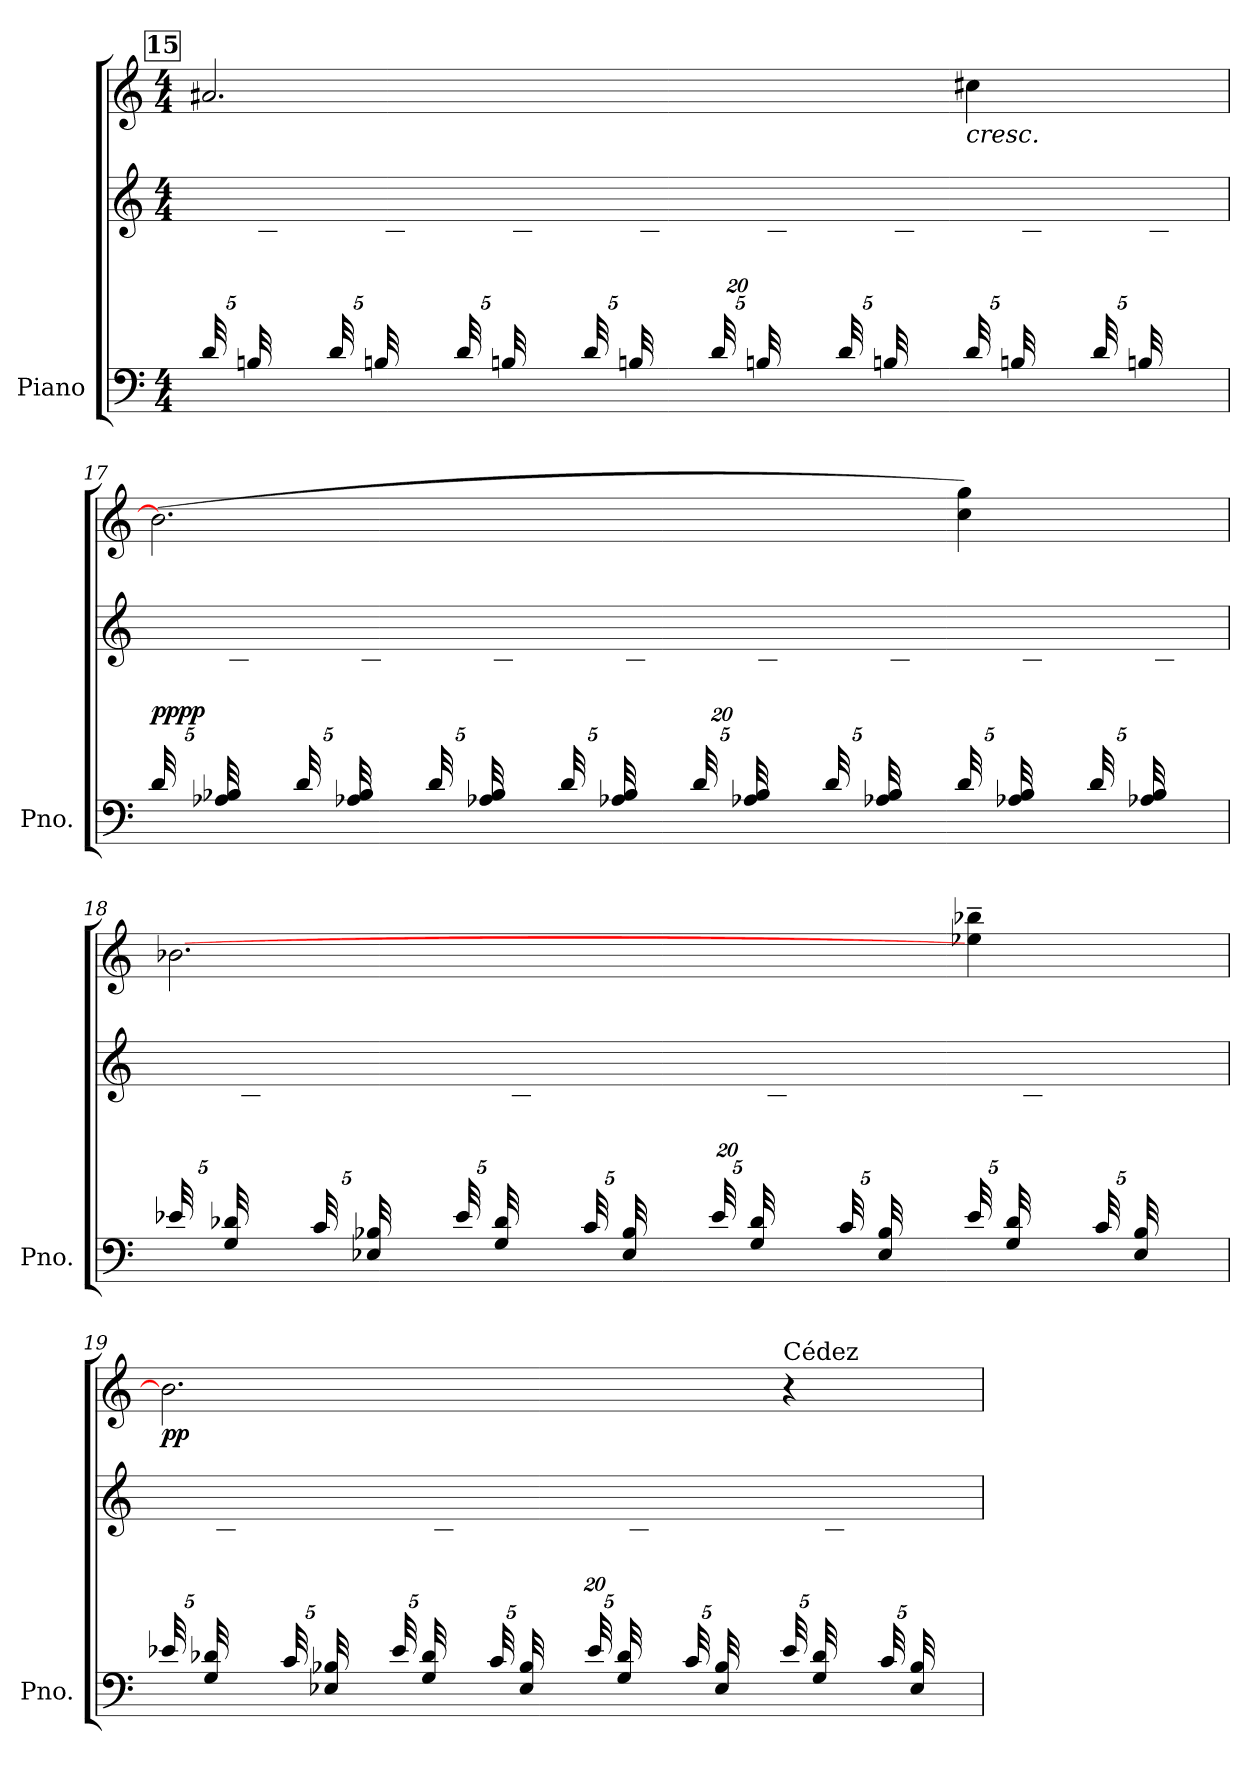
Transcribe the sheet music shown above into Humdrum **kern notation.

**kern	**kern	**kern	**dynam
*part1	*part1	*part1	*part1
*staff3	*staff2	*staff1	*staff1/2/3
*I"Piano	*	*	*
*I'Pno.	*	*	*
!!LO:PB:g=z
*clefF4	*clefG2	*clefG2	*
*k[]	*k[]	*k[]	*
*M4/4	*M4/4	*M4/4	*
*Xbrackettup	*	*	*
!!LO:REH:place=s1:a:i:fs=8:t=15
=16	=16	=16	=16
*^	*	*	*
40d/LLL	1ryy	20ryy	2.a#X/	.
40Bn/	.	.	.	.
20.ryy	.	40c#X\	.	.
.	.	40f\	.	.
.	.	40gn\JJJ	.	.
40d/LLL	.	20ryy	.	.
40Bn/	.	.	.	.
20.ryy	.	40c#\	.	.
.	.	40f\	.	.
.	.	40gn\JJJ	.	.
40d/LLL	.	20ryy	.	.
40Bn/	.	.	.	.
20.ryy	.	40c#\	.	.
.	.	40f\	.	.
.	.	40gn\	.	.
40d/	.	20ryy	.	.
40Bn/	.	.	.	.
20.ryy	.	40c#\	.	.
.	.	40f\	.	.
.	.	40gn\JJJ	.	.
40d/LLL	.	20ryy	.	.
40Bn/	.	.	.	.
20.ryy	.	40c#\	.	.
.	.	40f\	.	.
.	.	40gn\	.	.
40d/	.	20ryy	.	.
40Bn/	.	.	.	.
20.ryy	.	40c#\	.	.
.	.	40f\	.	.
.	.	40gn\JJJ	.	.
!	!	!	!	!LO:HP:b
40d/LLL	.	20ryy	4cc#X\	<
40Bn/	.	.	.	.
20.ryy	.	40c#\	.	.
.	.	40f\	.	.
.	.	40gn\	.	.
40d/	.	20ryy	.	.
40Bn/	.	.	.	.
20.ryy	.	40c#\	.	.
.	.	40f\	.	.
.	.	40gn\JJJ	.	.
!!LO:PB:g=z
=17	=17	=17	=17	=17
!	!	!	!	!LO:DY:b=2
!	!	!	!	!LO:DY:n=1:b
40d/LLL	1ryy	20ryy	(>2.b\]	pp pp
40A-X/ 40B-X/	.	.	.	.
20.ryy	.	40cn\	.	.
.	.	40f\	.	.
.	.	40g\JJJ	.	.
40d/LLL	.	20ryy	.	.
40A-X/ 40B-/	.	.	.	.
20.ryy	.	40c\	.	.
.	.	40f\	.	.
.	.	40g\JJJ	.	.
40d/LLL	.	20ryy	.	.
40A-X/ 40B-/	.	.	.	.
20.ryy	.	40c\	.	.
.	.	40f\	.	.
.	.	40g\JJJ	.	.
40d/LLL	.	20ryy	.	.
40A-X/ 40B-/	.	.	.	.
20.ryy	.	40c\	.	.
.	.	40f\	.	.
.	.	40g\JJJ	.	.
40d/LLL	.	20ryy	.	.
40A-X/ 40B-/	.	.	.	.
20.ryy	.	40c\	.	.
.	.	40f\	.	.
.	.	40g\JJJ	.	.
40d/LLL	.	20ryy	.	.
40A-X/ 40B-/	.	.	.	.
20.ryy	.	40c\	.	.
.	.	40f\	.	.
.	.	40g\JJJ	.	.
40d/LLL	.	20ryy	4cc\ 4gg\)	.
40A-X/ 40B-/	.	.	.	.
20.ryy	.	40c\	.	.
.	.	40f\	.	.
.	.	40g\JJJ	.	.
40d/LLL	.	20ryy	.	.
40A-X/ 40B-/	.	.	.	.
20.ryy	.	40c\	.	.
.	.	40f\	.	.
.	.	40g\JJJ	.	.
!!LO:LB:g=z
=18	=18	=18	=18	=18
40e-X/LLL	1ryy	20ryy	[2.b-X\	.
40G/ 40d-X/	.	.	.	.
20.ryy	.	40c\	.	.
.	.	40f\	.	.
.	.	40g\JJJ	.	.
40c/LLL	.	20ryy	.	.
40E-X/ 40B-X/	.	.	.	.
20.ryy	.	40d-X\	.	.
.	.	40f\	.	.
.	.	40g\JJJ	.	.
40e-/LLL	.	20ryy	.	.
40G/ 40d-/	.	.	.	.
20.ryy	.	40c\	.	.
.	.	40f\	.	.
.	.	40g\JJJ	.	.
40c/LLL	.	20ryy	.	.
40E-/ 40B-/	.	.	.	.
20.ryy	.	40d-\	.	.
.	.	40f\	.	.
.	.	40g\JJJ	.	.
40e-/LLL	.	20ryy	.	.
40G/ 40d-/	.	.	.	.
20.ryy	.	40c\	.	.
.	.	40f\	.	.
.	.	40g\JJJ	.	.
40c/LLL	.	20ryy	.	.
40E-/ 40B-/	.	.	.	.
20.ryy	.	40d-\	.	.
.	.	40f\	.	.
.	.	40g\JJJ	.	.
40e-/LLL	.	20ryy	4ee-X\~ 4bb-X\~	.
40G/ 40d-/	.	.	.	.
20.ryy	.	40c\	.	.
.	.	40f\	.	.
.	.	40g\JJJ	.	.
40c/LLL	.	20ryy	.	.
40E-/ 40B-/	.	.	.	.
20.ryy	.	40d-\	.	.
.	.	40f\	.	.
.	.	40g\JJJ	.	.
*v	*v	*	*	*
.	.	.	[
!!LO:LB:g=z
=19	=19	=19	=19
*^	*	*	*
!	!	!	!	!LO:DY:b
40e-X/LLL	1ryy	20ryy	2.b-\]	pp
40G/ 40d-X/	.	.	.	.
20.ryy	.	40c\	.	.
.	.	40f\	.	.
.	.	40g-X\JJJ	.	.
40c/LLL	.	20ryy	.	.
40E-X/ 40B-X/	.	.	.	.
20.ryy	.	40d-X\	.	.
.	.	40f\	.	.
.	.	40g-\JJJ	.	.
40e-/LLL	.	20ryy	.	.
40G/ 40d-/	.	.	.	.
20.ryy	.	40c\	.	.
.	.	40f\	.	.
.	.	40g-\JJJ	.	.
40c/LLL	.	20ryy	.	.
40E-/ 40B-/	.	.	.	.
20.ryy	.	40d-\	.	.
.	.	40f\	.	.
.	.	40g-\JJJ	.	.
40e-/LLL	.	20ryy	.	.
40G/ 40d-/	.	.	.	.
20.ryy	.	40c\	.	.
.	.	40f\	.	.
.	.	40g-\JJJ	.	.
40c/LLL	.	20ryy	.	.
40E-/ 40B-/	.	.	.	.
20.ryy	.	40d-\	.	.
.	.	40f\	.	.
.	.	40g-\JJJ	.	.
!	!	!	!LO:TX:t=Cédez	!
40e-/LLL	.	20ryy	4r	.
40G/ 40d-/	.	.	.	.
20.ryy	.	40c\	.	.
.	.	40f\	.	.
.	.	40g-\JJJ	.	.
40c/LLL	.	20ryy	.	.
40E-/ 40B-/	.	.	.	.
20.ryy	.	40d-\	.	.
.	.	40f\	.	.
.	.	40g-\JJJ	.	.
*v	*v	*	*	*
=	=	=	=
*-	*-	*-	*-
